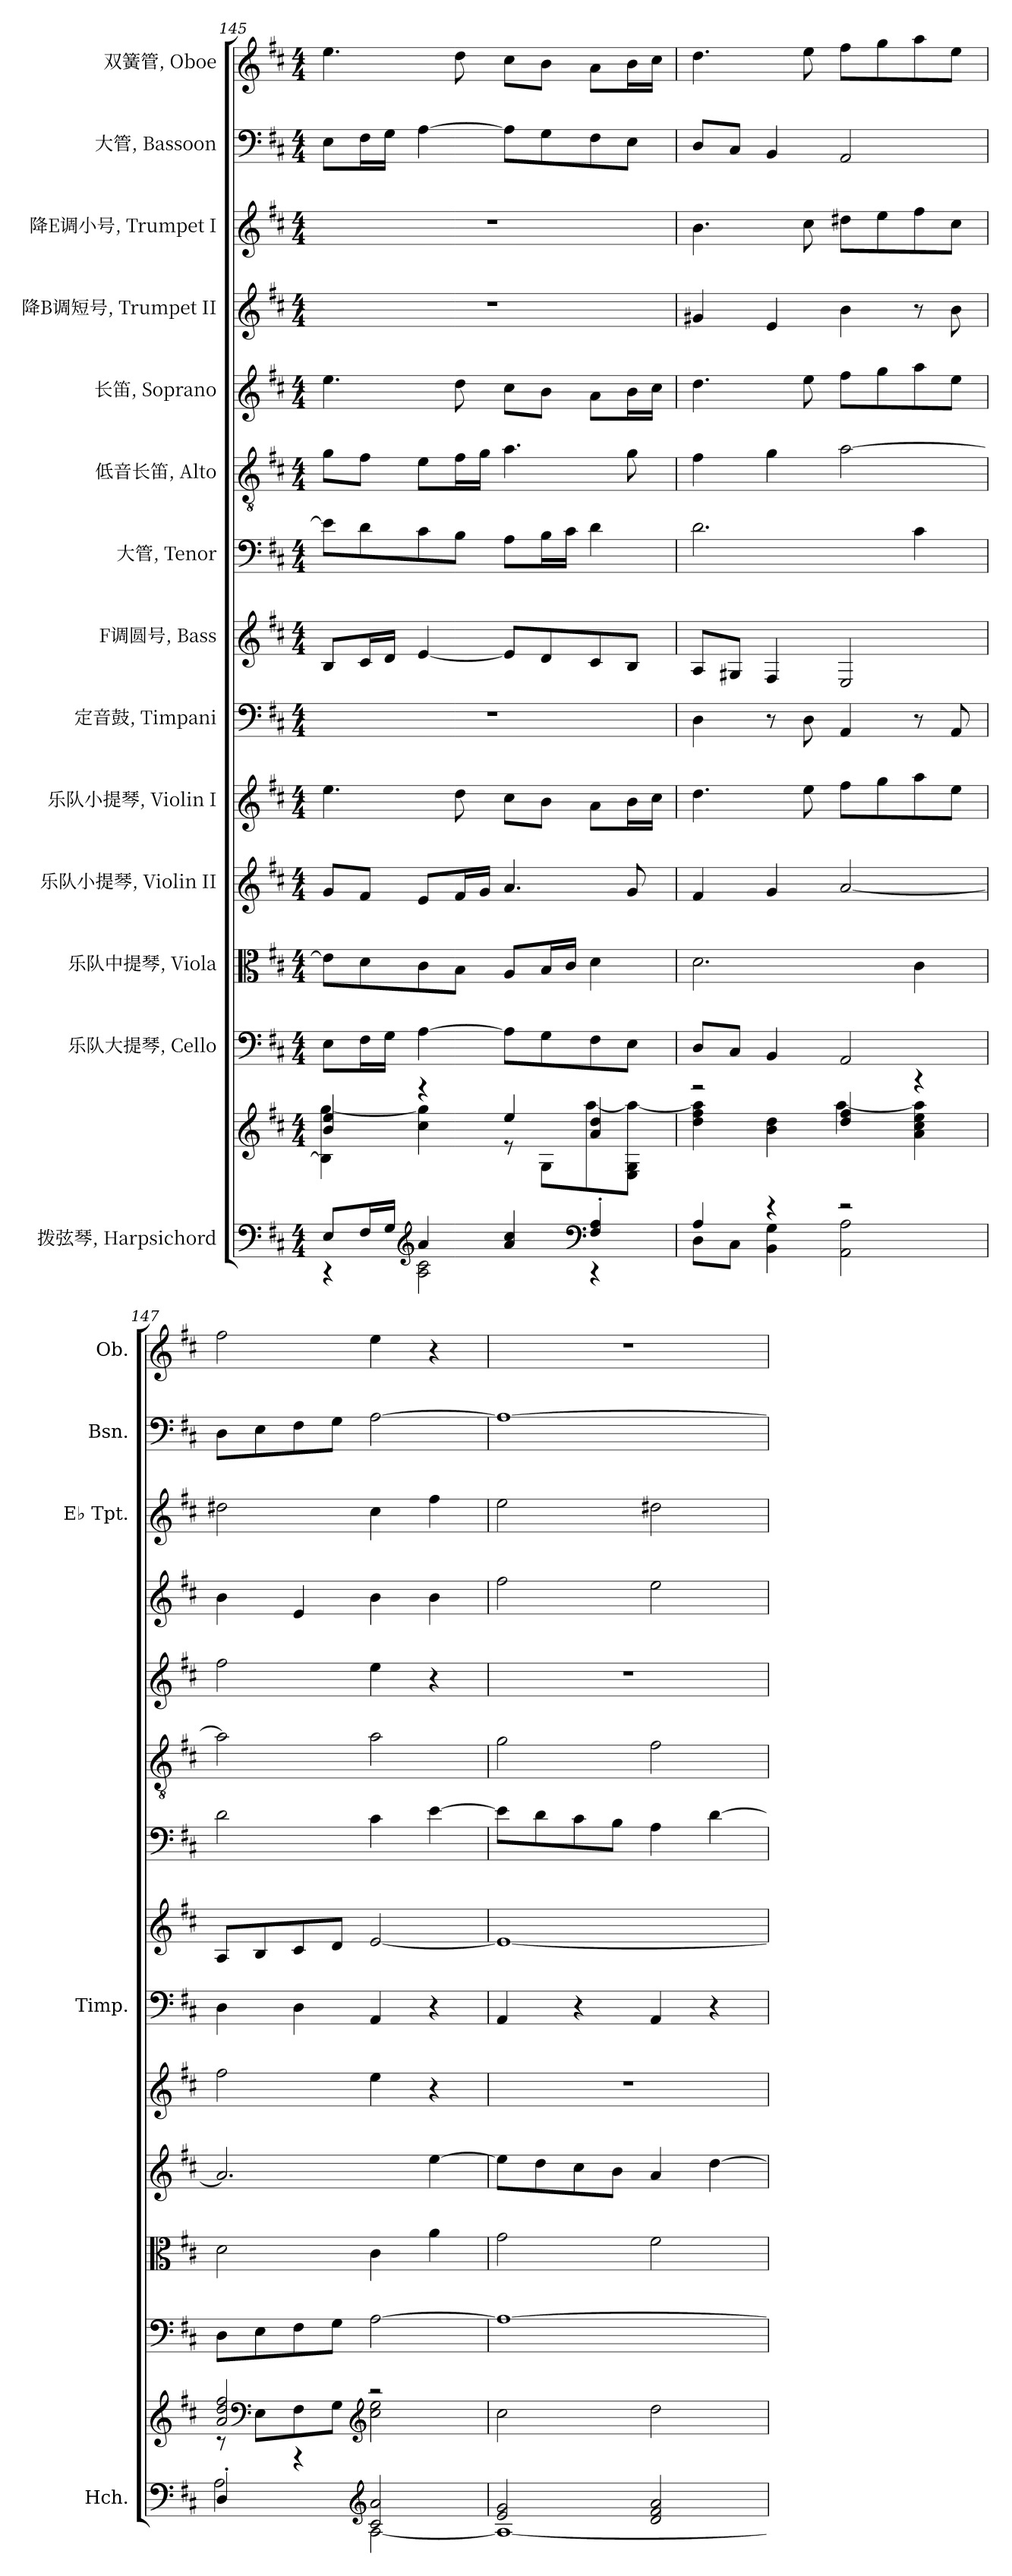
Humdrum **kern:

**kern	**kern	**kern	**kern	**kern	**kern	**kern	**kern	**kern	**kern	**kern	**kern	**kern	**kern	**kern
*part14	*part14	*part13	*part12	*part11	*part10	*part9	*part8	*part7	*part6	*part5	*part4	*part3	*part2	*part1
*staff15	*staff14	*staff13	*staff12	*staff11	*staff10	*staff9	*staff8	*staff7	*staff6	*staff5	*staff4	*staff3	*staff2	*staff1
*I"拨弦琴, Harpsichord	*	*I"乐队大提琴, Cello	*I"乐队中提琴, Viola	*I"乐队小提琴, Violin II	*I"乐队小提琴, Violin I	*I"定音鼓, Timpani	*I"F调圆号, Bass	*I"大管, Tenor	*I"低音长笛, Alto	*I"长笛, Soprano	*I"降B调短号, Trumpet II	*I"降E调小号, Trumpet I	*I"大管, Bassoon	*I"双簧管, Oboe
*I'Hch.	*	*	*	*	*	*I'Timp.	*	*	*	*	*	*I'E♭ Tpt.	*I'Bsn.	*I'Ob.
*clefF4	*clefG2	*clefF4	*clefC3	*clefG2	*clefG2	*clefF4	*clefG2	*clefF4	*clefGv2	*clefG2	*clefG2	*clefG2	*clefF4	*clefG2
*	*	*	*	*	*	*	*ITrd4c7	*	*	*	*ITrd1c2	*ITrd-2c-3	*	*
*k[f#c#]	*k[f#c#]	*k[f#c#]	*k[f#c#]	*k[f#c#]	*k[f#c#]	*k[f#c#]	*k[f#]	*k[f#c#]	*k[f#c#]	*k[f#c#]	*k[]	*k[b-]	*k[f#c#]	*k[f#c#]
*M4/4	*M4/4	*M4/4	*M4/4	*M4/4	*M4/4	*M4/4	*M4/4	*M4/4	*M4/4	*M4/4	*M4/4	*M4/4	*M4/4	*M4/4
=145	=145	=145	=145	=145	=145	=145	=145	=145	=145	=145	=145	=145	=145	=145
*^	*^	*	*	*	*	*	*	*	*	*	*	*	*	*
8E/L	4r	4b/ 4ee/	4B\] [4gg\	8E\L	8e\L]	8g/L	4.ee\	1r	8E/L	8e\L]	8g\L	4.ee\	1r	1r	8E\L	4.ee\
16F#/L	.	.	.	16F#\L	8d\	8f#/J	.	.	16F#/L	8d\	8f#\J	.	.	.	16F#\L	.
16G/JJ	.	.	.	16G\JJ	.	.	.	.	16G/JJ	.	.	.	.	.	16G\JJ	.
*clefG2	*	*	*	*	*	*	*	*	*	*	*	*	*	*	*	*
4a/	2A\ 2c#\	4r	4cc#\ 4gg\]	[4A\	8c#\	8e/L	.	.	[4A/	8c#\	8e\L	.	.	.	[4A\	.
.	.	.	.	.	8B\J	16f#/L	8dd\	.	.	8B\J	16f#\L	8dd\	.	.	.	8dd\
.	.	.	.	.	.	16g/JJ	.	.	.	.	16g\JJ	.	.	.	.	.
4a/ 4cc#/	.	4ee/	8r	8A\L]	8A/L	4.a/	8cc#\L	.	8A/L]	8A\L	4.a\	8cc#\L	.	.	8A\L]	8cc#\L
.	.	.	8G\L	8G\	16B/L	.	8b\J	.	8G/	16B\L	.	8b\J	.	.	8G\	8b\J
.	.	.	.	.	16c#/JJ	.	.	.	.	16c#\JJ	.	.	.	.	.	.
*clefF4	*	*	*	*	*	*	*	*	*	*	*	*	*	*	*	*
4F#/' 4A/'	4r	4a/ 4dd/	[8aa\	8F#\	4d\	.	8a\L	.	8F#/	4d\	.	8a\L	.	.	8F#\	8a\L
.	.	.	8E\ 8G\ 8aa\_J	8E\J	.	8g/	16b\L	.	8E/J	.	8g\	16b\L	.	.	8E\J	16b\L
.	.	.	.	.	.	.	16cc#\JJ	.	.	.	.	16cc#\JJ	.	.	.	16cc#\JJ
!!LO:PB:g=z
=146	=146	=146	=146	=146	=146	=146	=146	=146	=146	=146	=146	=146	=146	=146	=146	=146
4A/	8D\L	2r	4dd\ 4ff#\ 4aa\]	8D/L	2.d\	4f#/	4.dd\	4D\	8D/L	2.d\	4f#\	4.dd\	4f#X/	4.dd\	8D/L	4.dd\
.	8C#\J	.	.	8C#/J	.	.	.	.	8C#X/J	.	.	.	.	.	8C#/J	.
4r	4BB\ 4G\	.	4b\ 4dd\	4BB/	.	4g/	.	8r	4BB/	.	4g\	.	4d/	.	4BB/	.
.	.	.	.	.	.	.	8ee\	8D\	.	.	.	8ee\	.	8ee\	.	8ee\
2r	2AA\ 2A\	4dd/ 4ff#/	[4aa\	2AA/	.	[2a/	8ff#\L	4AA/	2AA/	.	[2a\	8ff#\L	4a\	8ff#X\L	2AA/	8ff#\L
.	.	.	.	.	.	.	8gg\	.	.	.	.	8gg\	.	8gg\	.	8gg\
.	.	4r	4a\ 4cc#\ 4ee\ 4aa\]	.	4c#\	.	8aa\	8r	.	4c#\	.	8aa\	8r	8aa\	.	8aa\
.	.	.	.	.	.	.	8ee\J	8AA/	.	.	.	8ee\J	8a\	8ee\J	.	8ee\J
=147	=147	=147	=147	=147	=147	=147	=147	=147	=147	=147	=147	=147	=147	=147	=147	=147
4D'/	2A\	2a/ 2dd/ 2ff#/	8r	8D\L	2d\	2.a/]	2ff#\	4D\	8D/L	2d\	2a\]	2ff#\	4a\	2ff#X\	8D\L	2ff#\
*	*	*clefF4	*	*	*	*	*	*	*	*	*	*	*	*	*	*
.	.	.	8E\L	8E\	.	.	.	.	8E/	.	.	.	.	.	8E\	.
4r	.	.	8F#\	8F#\	.	.	.	4D\	8F#/	.	.	.	4d/	.	8F#\	.
.	.	.	8G\J	8G\J	.	.	.	.	8G/J	.	.	.	.	.	8G\J	.
*clefG2	*	*clefG2	*	*	*	*	*	*	*	*	*	*	*	*	*	*
2c#/ 2a/	[2A\	2r	2cc#\ 2ee\	[2A\	4c#\	.	4ee\	4AA/	[2A/	4c#\	2a\	4ee\	4a\	4ee\	[2A\	4ee\
.	.	.	.	.	4a\	[4ee\	4r	4r	.	[4e\	.	4r	4a\	4aa\	.	4r
*	*	*v	*v	*	*	*	*	*	*	*	*	*	*	*	*	*
=148	=148	=148	=148	=148	=148	=148	=148	=148	=148	=148	=148	=148	=148	=148	=148
2e/ 2g/	1A_	2cc#\	1A_	2g\	8ee\L]	1r	4AA/	1A_	8e\L]	2g\	1r	2ee\	2gg\	1A_	1r
.	.	.	.	.	8dd\	.	.	.	8d\	.	.	.	.	.	.
.	.	.	.	.	8cc#\	.	4r	.	8c#\	.	.	.	.	.	.
.	.	.	.	.	8b\J	.	.	.	8B\J	.	.	.	.	.	.
2d/ 2f#/ 2a/	.	2dd\	.	2f#\	4a/	.	4AA/	.	4A\	2f#\	.	2dd\	2ff#X\	.	.
.	.	.	.	.	[4dd\	.	4r	.	[4d\	.	.	.	.	.	.
*v	*v	*	*	*	*	*	*	*	*	*	*	*	*	*	*
=	=	=	=	=	=	=	=	=	=	=	=	=	=	=
*-	*-	*-	*-	*-	*-	*-	*-	*-	*-	*-	*-	*-	*-	*-
